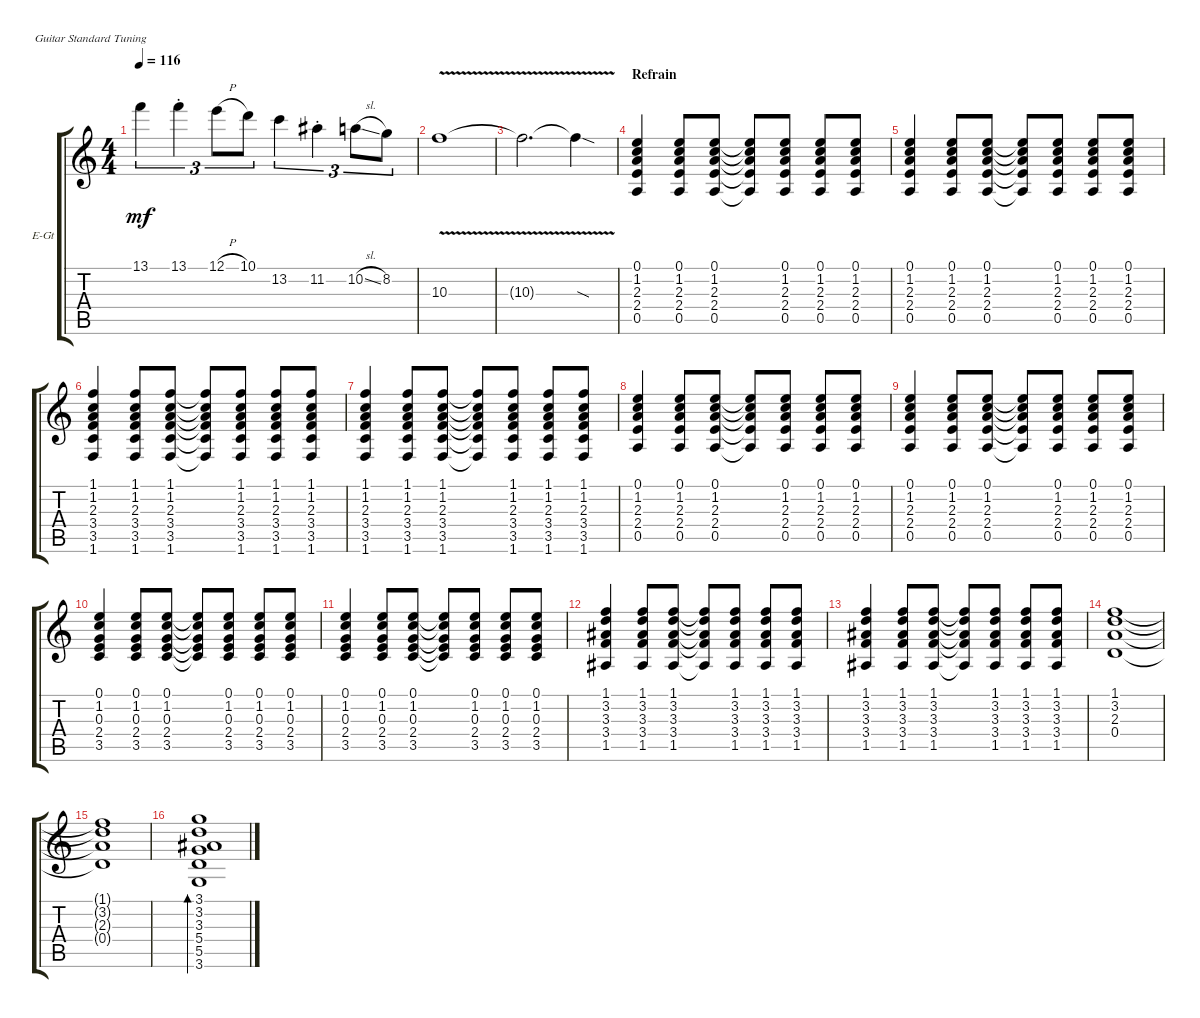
\bracketExtendMode groupsimilarinstruments
\firstSystemTrackNameOrientation horizontal
\otherSystemsTrackNameOrientation horizontal
\track ("You" "E-Gt") {mute multiBarRest instrument distortionguitar}
\staff {score tabs}
\tuning (E4 B3 G3 D3 A2 E2)
\ts (4 4)
\tempo 116
\clef g2
\ks c
13.1{be (hold 0 0 60 0) t}.4{tu (3 2) dy mf} 13.1{st}.4{tu (3 2)} 12.1{h}.8{tu (3 2)} 10.1.8{tu (3 2)} 13.2.4{tu (3 2)} 11.2{st}.4{tu (3 2)} 10.2{sl}.8{tu (3 2)} 8.2.8{tu (3 2)} |
10.3{v}.1 |
10.3{v t}.2{d} 10.3{v sod t}.4 |
\section ("" "Refrain")
(0.1 1.2 2.3 2.4 0.5).4 (0.1 1.2 2.3 2.4 0.5).8 (0.1 1.2 2.3 2.4 0.5).8 (0.1{t} 1.2{t} 2.3{t} 2.4{t} 0.5{t}).8 (0.1 1.2 2.3 2.4 0.5).8 (0.1 1.2 2.3 2.4 0.5).8 (0.1 1.2 2.3 2.4 0.5).8 |
(0.1 1.2 2.3 2.4 0.5).4 (0.1 1.2 2.3 2.4 0.5).8 (0.1 1.2 2.3 2.4 0.5).8 (0.1{t} 1.2{t} 2.3{t} 2.4{t} 0.5{t}).8 (0.1 1.2 2.3 2.4 0.5).8 (0.1 1.2 2.3 2.4 0.5).8 (0.1 1.2 2.3 2.4 0.5).8 |
(1.1 1.2 2.3 3.4 3.5 1.6).4 (1.1 1.2 2.3 3.4 3.5 1.6).8 (1.1 1.2 2.3 3.4 3.5 1.6).8 (1.1{t} 1.2{t} 2.3{t} 3.4{t} 3.5{t} 1.6{t}).8 (1.1 1.2 2.3 3.4 3.5 1.6).8 (1.1 1.2 2.3 3.4 3.5 1.6).8 (1.1 1.2 2.3 3.4 3.5 1.6).8 |
(1.1 1.2 2.3 3.4 3.5 1.6).4 (1.1 1.2 2.3 3.4 3.5 1.6).8 (1.1 1.2 2.3 3.4 3.5 1.6).8 (1.1{t} 1.2{t} 2.3{t} 3.4{t} 3.5{t} 1.6{t}).8 (1.1 1.2 2.3 3.4 3.5 1.6).8 (1.1 1.2 2.3 3.4 3.5 1.6).8 (1.1 1.2 2.3 3.4 3.5 1.6).8 |
(0.1 1.2 2.3 2.4 0.5).4 (0.1 1.2 2.3 2.4 0.5).8 (0.1 1.2 2.3 2.4 0.5).8 (0.1{t} 1.2{t} 2.3{t} 2.4{t} 0.5{t}).8 (0.1 1.2 2.3 2.4 0.5).8 (0.1 1.2 2.3 2.4 0.5).8 (0.1 1.2 2.3 2.4 0.5).8 |
(0.1 1.2 2.3 2.4 0.5).4 (0.1 1.2 2.3 2.4 0.5).8 (0.1 1.2 2.3 2.4 0.5).8 (0.1{t} 1.2{t} 2.3{t} 2.4{t} 0.5{t}).8 (0.1 1.2 2.3 2.4 0.5).8 (0.1 1.2 2.3 2.4 0.5).8 (0.1 1.2 2.3 2.4 0.5).8 |
(0.1 1.2 0.3 2.4 3.5).4 (0.1 1.2 0.3 2.4 3.5).8 (0.1 1.2 0.3 2.4 3.5).8 (0.1{t} 1.2{t} 0.3{t} 2.4{t} 3.5{t}).8 (0.1 1.2 0.3 2.4 3.5).8 (0.1 1.2 0.3 2.4 3.5).8 (0.1 1.2 0.3 2.4 3.5).8 |
(0.1 1.2 0.3 2.4 3.5).4 (0.1 1.2 0.3 2.4 3.5).8 (0.1 1.2 0.3 2.4 3.5).8 (0.1{t} 1.2{t} 0.3{t} 2.4{t} 3.5{t}).8 (0.1 1.2 0.3 2.4 3.5).8 (0.1 1.2 0.3 2.4 3.5).8 (0.1 1.2 0.3 2.4 3.5).8 |
(1.1 3.2 3.3 3.4 1.5).4 (1.1 3.2 3.3 3.4 1.5).8 (1.1 3.2 3.3 3.4 1.5).8 (1.1{t} 3.2{t} 3.3{t} 3.4{t} 1.5{t}).8 (1.1 3.2 3.3 3.4 1.5).8 (1.1 3.2 3.3 3.4 1.5).8 (1.1 3.2 3.3 3.4 1.5).8 |
(1.1 3.2 3.3 3.4 1.5).4 (1.1 3.2 3.3 3.4 1.5).8 (1.1 3.2 3.3 3.4 1.5).8 (1.1{t} 3.2{t} 3.3{t} 3.4{t} 1.5{t}).8 (1.1 3.2 3.3 3.4 1.5).8 (1.1 3.2 3.3 3.4 1.5).8 (1.1 3.2 3.3 3.4 1.5).8 |
(1.1 3.2 2.3 0.4).1 |
(1.1{t} 3.2{t} 2.3{t} 0.4{t}).1 |
(3.1 3.2 3.3 5.4 5.5 3.6).1{bd 95}
